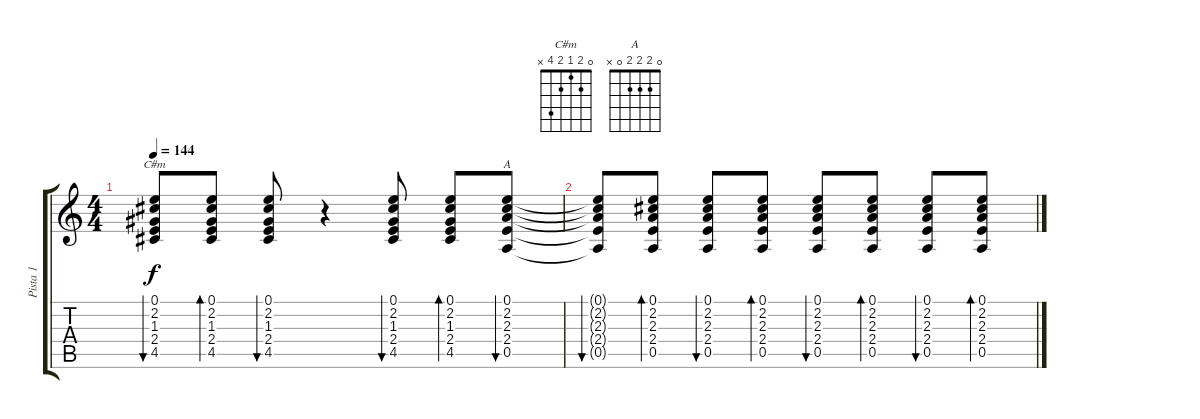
\track ("Pista 1" "Pista 1") {instrument electricguitarclean}
\staff {score tabs}
\tuning (E4 B3 G3 D3 A2 E2) {hide}
\chord ("C#m" 0 2 1 2 4 x)
\chord ("A" 0 2 2 2 0 x)
\ts (4 4)
\tempo 144
\clef g2
\ks c
(0.1 2.2 1.3 2.4 4.5).8{bu 30 ch "C#m" dy f} (0.1 2.2 1.3 2.4 4.5).8{bd 30} (0.1 2.2 1.3 2.4 4.5).8{bu 30} r.4 (0.1 2.2 1.3 2.4 4.5).8{bu 30} (0.1 2.2 1.3 2.4 4.5).8{bd 30} (0.1 2.2 2.3 2.4 0.5).8{bu 60 ch "A"} |
(0.1{t} 2.2{t} 2.3{t} 2.4{t} 0.5{t}).8{bu 30} (0.1 2.2 2.3 2.4 0.5).8{bd 60} (0.1 2.2 2.3 2.4 0.5).8{bu 60} (0.1 2.2 2.3 2.4 0.5).8{bd 60} (0.1 2.2 2.3 2.4 0.5).8{bu 60} (0.1 2.2 2.3 2.4 0.5).8{bd 60} (0.1 2.2 2.3 2.4 0.5).8{bu 60} (0.1 2.2 2.3 2.4 0.5).8{bd 60}
